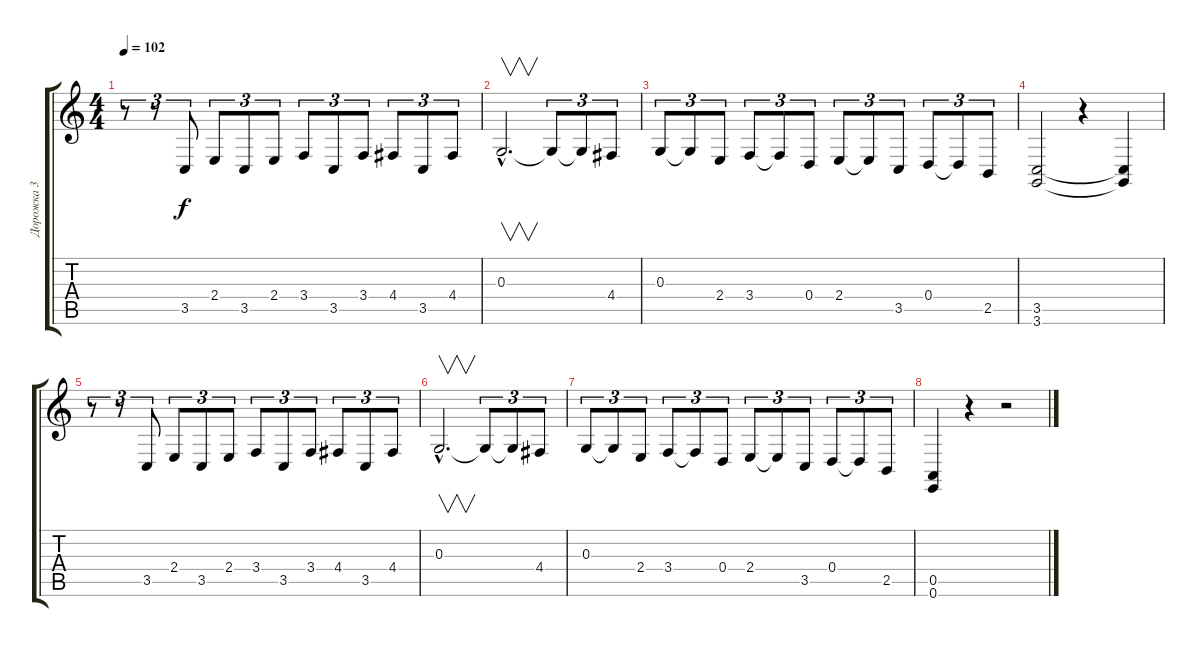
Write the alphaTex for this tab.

\track ("Дорожка 3" "Дорожка 3") {instrument baritonesax}
\staff {score tabs}
\tuning (E4 B3 G3 D3 A2 E2) {hide}
\ts (4 4)
\tempo 102
\clef g2
\ks c
r.8{tu (3 2) dy f volume 13} r.8{tu (3 2)} 3.5.8{tu (3 2)} 2.4.8{tu (3 2)} 3.5.8{tu (3 2)} 2.4.8{tu (3 2)} 3.4.8{tu (3 2)} 3.5.8{tu (3 2)} 3.4.8{tu (3 2)} 4.4.8{tu (3 2)} 3.5.8{tu (3 2)} 4.4.8{tu (3 2)} |
0.3{hac}.2{v d} 0.3{t}.8{tu (3 2)} 0.3{t}.8{tu (3 2)} 4.4.8{tu (3 2)} |
0.3.8{tu (3 2)} 0.3{t}.8{tu (3 2)} 2.4.8{tu (3 2)} 3.4.8{tu (3 2)} 3.4{t}.8{tu (3 2)} 0.4.8{tu (3 2)} 2.4.8{tu (3 2)} 2.4{t}.8{tu (3 2)} 3.5.8{tu (3 2)} 0.4.8{tu (3 2)} 0.4{t}.8{tu (3 2)} 2.5.8{tu (3 2)} |
(3.5 3.6).2 r.4 (3.5{t} 3.6{t}).4 |
r.8{tu (3 2)} r.8{tu (3 2)} 3.5.8{tu (3 2)} 2.4.8{tu (3 2)} 3.5.8{tu (3 2)} 2.4.8{tu (3 2)} 3.4.8{tu (3 2)} 3.5.8{tu (3 2)} 3.4.8{tu (3 2)} 4.4.8{tu (3 2)} 3.5.8{tu (3 2)} 4.4.8{tu (3 2)} |
0.3{hac}.2{v d} 0.3{t}.8{tu (3 2)} 0.3{t}.8{tu (3 2)} 4.4.8{tu (3 2)} |
0.3.8{tu (3 2)} 0.3{t}.8{tu (3 2)} 2.4.8{tu (3 2)} 3.4.8{tu (3 2)} 3.4{t}.8{tu (3 2)} 0.4.8{tu (3 2)} 2.4.8{tu (3 2)} 2.4{t}.8{tu (3 2)} 3.5.8{tu (3 2)} 0.4.8{tu (3 2)} 0.4{t}.8{tu (3 2)} 2.5.8{tu (3 2)} |
(0.5 0.6).4 r.4 r.2
